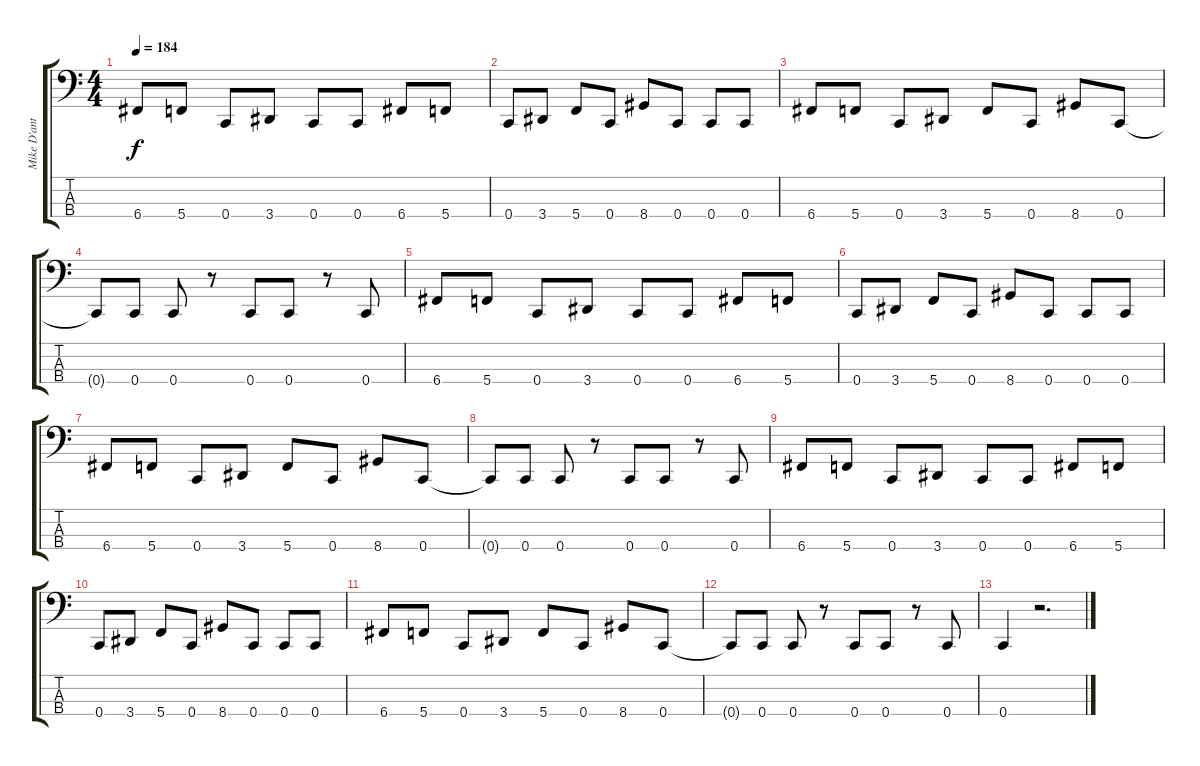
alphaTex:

\track ("Mike D'antonio" "Mike D'ant") {instrument electricbasspick}
\staff {score tabs}
\tuning (F2 C2 G1 C1) {hide}
\ts (4 4)
\tempo 184
\clef f4
\ks c
6.4.8{dy f} 5.4.8 0.4.8 3.4.8 0.4.8 0.4.8 6.4.8 5.4.8 |
0.4.8 3.4.8 5.4.8 0.4.8 8.4.8 0.4.8 0.4.8 0.4.8 |
6.4.8 5.4.8 0.4.8 3.4.8 5.4.8 0.4.8 8.4.8 0.4.8 |
0.4{t}.8 0.4.8 0.4.8 r.8 0.4.8 0.4.8 r.8 0.4.8 |
6.4.8 5.4.8 0.4.8 3.4.8 0.4.8 0.4.8 6.4.8 5.4.8 |
0.4.8 3.4.8 5.4.8 0.4.8 8.4.8 0.4.8 0.4.8 0.4.8 |
6.4.8 5.4.8 0.4.8 3.4.8 5.4.8 0.4.8 8.4.8 0.4.8 |
0.4{t}.8 0.4.8 0.4.8 r.8 0.4.8 0.4.8 r.8 0.4.8 |
6.4.8 5.4.8 0.4.8 3.4.8 0.4.8 0.4.8 6.4.8 5.4.8 |
0.4.8 3.4.8 5.4.8 0.4.8 8.4.8 0.4.8 0.4.8 0.4.8 |
6.4.8 5.4.8 0.4.8 3.4.8 5.4.8 0.4.8 8.4.8 0.4.8 |
0.4{t}.8 0.4.8 0.4.8 r.8 0.4.8 0.4.8 r.8 0.4.8 |
0.4.4 r.2{d}
